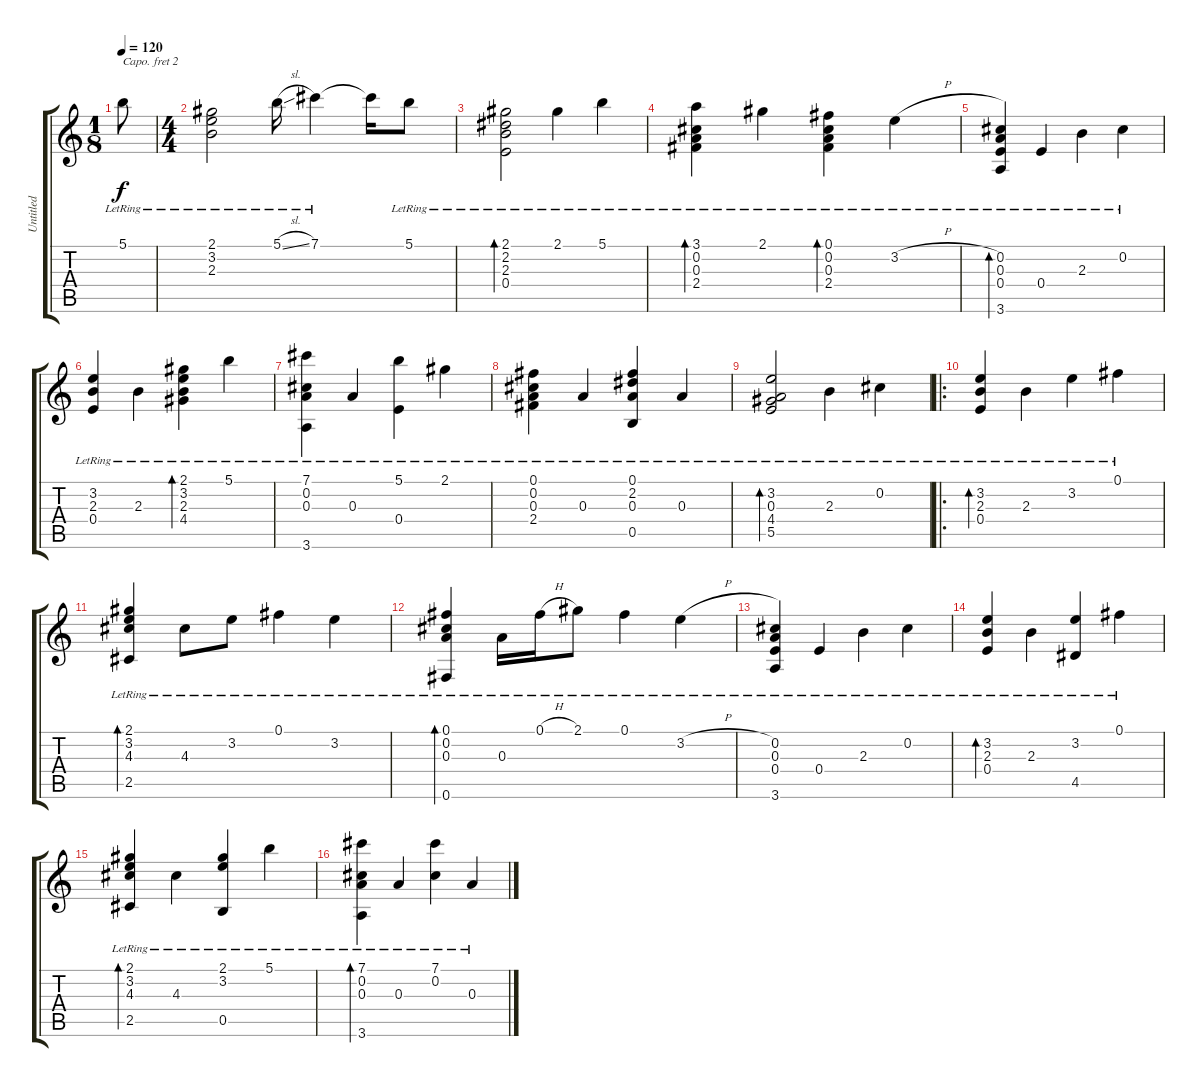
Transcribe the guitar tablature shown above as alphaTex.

\track ("Untitled" "Untitled") {instrument acousticguitarnylon}
\staff {score tabs}
\capo 2
\tuning (E4 B3 G3 D3 A2 E2) {hide}
\ts (1 8)
\tempo 120
\clef g2
\ks c
5.1{lr}.8{dy f instrument acousticguitarnylon} |
\ts (4 4)
(2.1{lr} 3.2{lr} 2.3{lr}).2 5.1{sl lr}.16 7.1{lr}.4 7.1{t}.16 5.1{lr}.8 |
(2.1{lr} 2.2{lr} 2.3{lr} 0.4{lr}).2{bd 30} 2.1{lr}.4 5.1{lr}.4 |
(3.1{lr} 0.2{lr} 0.3{lr} 2.4{lr}).4{bd 30} 2.1{lr}.4 (0.1{lr} 0.2{lr} 0.3{lr} 2.4{lr}).4{bd 30} 3.2{h lr}.4 |
(0.2{lr} 0.3{lr} 0.4{lr} 3.6{lr}).4{bd 30} 0.4{lr}.4 2.3{lr}.4 0.2{lr}.4 |
(3.2{lr} 2.3{lr} 0.4{lr}).4 2.3{lr}.4 (2.1{lr} 3.2{lr} 2.3{lr} 4.4{lr}).4{bd 30} 5.1{lr}.4 |
(7.1{lr} 0.2{lr} 0.3{lr} 3.6{lr}).4 0.3{lr}.4 (5.1{lr} 0.4{lr}).4 2.1{lr}.4 |
(0.1{lr} 0.2{lr} 0.3{lr} 2.4{lr}).4 0.3{lr}.4 (0.1{lr} 2.2{lr} 0.3{lr} 0.5{lr}).4 0.3{lr}.4 |
(3.2{lr} 0.3{lr} 4.4{lr} 5.5{lr}).2{bd 30} 2.3{lr}.4 0.2{lr}.4 |
\ro
(3.2{lr} 2.3{lr} 0.4{lr}).4{bd 30} 2.3{lr}.4 3.2{lr}.4 0.1{lr}.4 |
(2.1{lr} 3.2{lr} 4.3{lr} 2.5{lr}).4{bd 30} 4.3{lr}.8 3.2{lr}.8 0.1{lr}.4 3.2{lr}.4 |
(0.1{lr} 0.2{lr} 0.3{lr} 0.6{lr}).4{bd 30} 0.3{lr}.16 0.1{h lr}.16 2.1{lr}.8 0.1{lr}.4 3.2{h lr}.4 |
(0.2{lr} 0.3{lr} 0.4{lr} 3.6{lr}).4 0.4{lr}.4 2.3{lr}.4 0.2{lr}.4 |
(3.2{lr} 2.3{lr} 0.4{lr}).4{bd 30} 2.3{lr}.4 (3.2{lr} 4.5{lr}).4 0.1{lr}.4 |
(2.1{lr} 3.2{lr} 4.3{lr} 2.5{lr}).4{bd 30} 4.3{lr}.4 (2.1{lr} 3.2{lr} 0.5{lr}).4 5.1{lr}.4 |
(7.1{lr} 0.2{lr} 0.3{lr} 3.6{lr}).4{bd 30} 0.3{lr}.4 (7.1{lr} 0.2{lr}).4 0.3{lr}.4
